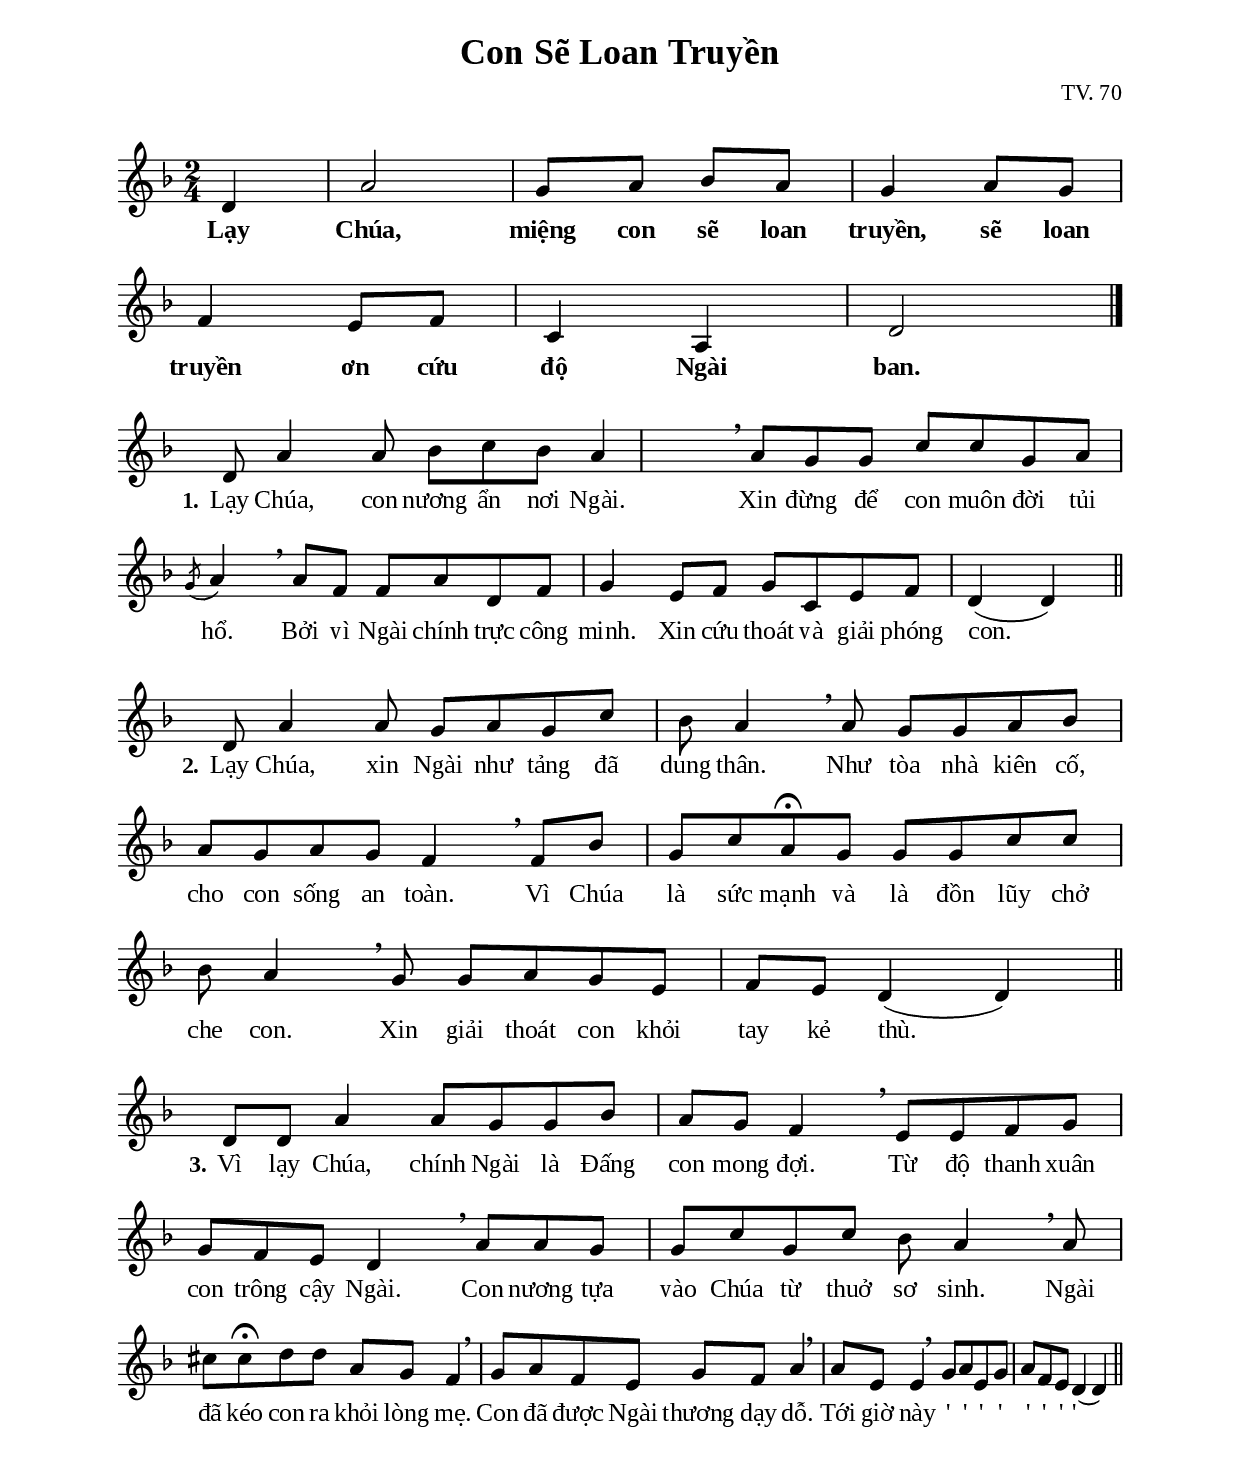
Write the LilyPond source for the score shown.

% Cài đặt chung
\version "2.20.0"
\include "english.ly"

\header {
  title = "Con Sẽ Loan Truyền"
  composer = "TV. 70"
  arranger = " "
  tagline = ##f
}

global = {
  \key f \major
  \time 2/4
}

\paper {
  #(set-paper-size "a4")
  top-margin = 20\mm
  bottom-margin = 15\mm
  left-margin = 20\mm
  right-margin = 20\mm
  indent = #0
  #(define fonts
	 (make-pango-font-tree "Liberation Serif"
	 		       "Liberation Serif"
			       "Liberation Serif"
			       (/ 20 20)))
}

% Nhạc điệp khúc
nhacDiepKhuc= \relative c' {
  \override Lyrics.LyricSpace.minimum-distance = #4.0
  \override Score.BarNumber.break-visibility = ##(#f #f #f)
  \partial 4 d4 |
  a'2 |
  g8 a bf a |
  g4 a8 g |
  f4 e8 f |
  c4 a |
  d2 \bar "|."
}

% Nhạc phiên khúc
nhacPhienKhucMot = \relative c' {
  \set Score.barAlways = ##t
  \set Score.defaultBarType = ""
  \override Score.BarNumber.break-visibility = ##(#f #f #f)
  d8 a'4 a8 bf c bf a4 \breathe
  a8 g g c c g a \acciaccatura g8 a4 \breathe
  a8 f f a d, f g4
  e8 f g c, e f d4 (d) \bar "||"
}

nhacPhienKhucHai = \relative c' {
  \set Score.barAlways = ##t
  \set Score.defaultBarType = ""
  \override Score.BarNumber.break-visibility = ##(#f #f #f)
  d8 a'4 a8 g a g c bf a4 \breathe
  a8 g g a bf a g a g f4 \breathe
  f8  bf g c a \fermata g g g c c bf a4 \breathe
  g8 g a g e f e d4 (d) \bar "||"
}

nhacPhienKhucBa = \relative c' {
  \set Score.barAlways = ##t
  \set Score.defaultBarType = ""
  \override Score.BarNumber.break-visibility = ##(#f #f #f)
  d8 d a'4 a8 g g bf a g f4 \breathe
  e8 e f g g f e d4 \breathe
  a'8 a g g c g c bf a4 \breathe
  a8 cs cs \fermata d d a g f4 \breathe
  g8 a f e g f a4 \breathe
  a8 e e4 \breathe
  g8 a e g a f e d4 (d) \bar "||"
}

% Lời điệp khúc
loiDiepKhuc = \lyricmode {
  \override Lyrics.LyricText.font-series = #'bold
  Lạy Chúa, miệng con sẽ loan truyền,
  sẽ loan truyền ơn cứu độ Ngài ban.
}

% Lời phiên khúc
loiPhienKhucMot = \lyricmode {
  \set stanza = #"1."
  Lạy Chúa, con nương ẩn nơi Ngài.
  Xin đừng để con muôn đời tủi hổ.
  Bởi vì Ngài chính trực công minh.
  Xin cứu thoát và giải phóng con.
}

loiPhienKhucHai = \lyricmode {
  \set stanza = #"2."
  Lạy Chúa, xin Ngài như tảng đã dung thân.
  Như tòa nhà kiên cố, cho con sống an toàn.
  Vì Chúa là sức mạnh và là đồn lũy chở che con.
  Xin giải thoát con khỏi tay kẻ thù.
}

loiPhienKhucBa = \lyricmode {
  \set stanza = #"3."
  Vì lạy Chúa, chính Ngài là Đấng con mong đợi.
  Từ độ thanh xuân con trông cậy Ngài.
  Con nương tựa vào Chúa từ thuở sơ sinh.
  Ngài đã kéo con ra khỏi lòng mẹ.
  Con đã được Ngài thương dạy dỗ.
  Tới giờ này ' ' ' ' ' ' ' '
}


% Dàn trang
\score {
  \new ChoirStaff <<
    \new Staff = chorus \with {
        \consists "Merge_rests_engraver"
      }
      <<
      \new Voice = "sopranos" {
        \global \stemNeutral \nhacDiepKhuc
      }
    >>
    \new Lyrics = basses
    \context Lyrics = basses \lyricsto sopranos \loiDiepKhuc
  >>
}

\score {
  \new ChoirStaff <<
    \new Staff = verses <<
      \override Staff.TimeSignature.transparent = ##t
      \new Voice = "verse" {
        \key f \major \stemNeutral \nhacPhienKhucMot
      }
    >>
    \new Lyrics \lyricsto verse \loiPhienKhucMot
  >>
}

\score {
  \new ChoirStaff <<
    \new Staff = verses <<
      \override Staff.TimeSignature.transparent = ##t
      \new Voice = "verse" {
        \key f \major \stemNeutral \nhacPhienKhucHai
      }
    >>
    \new Lyrics \lyricsto verse \loiPhienKhucHai
  >>
}

\score {
  \new ChoirStaff <<
    \new Staff = verses <<
      \override Staff.TimeSignature.transparent = ##t
      \new Voice = "verse" {
        \key f \major \stemNeutral \nhacPhienKhucBa
      }
    >>
    \new Lyrics \lyricsto verse \loiPhienKhucBa
  >>
}
